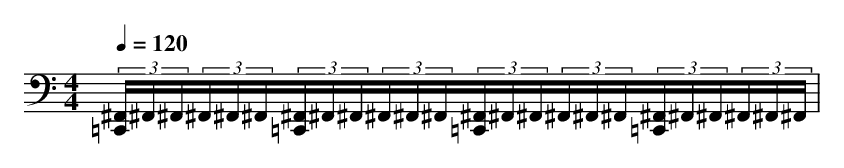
X:1
M:4/4
Q:1/4=120
K:C
V:Drums
L:1/16
(3[^F,,=C,,]^F,,^F,,(3^F,,^F,,^F,,(3[^F,,=C,,]^F,,^F,,(3^F,,^F,,^F,,(3[^F,,=C,,]^F,,^F,,(3^F,,^F,,^F,,(3[^F,,=C,,]^F,,^F,,(3^F,,^F,,^F,,|
